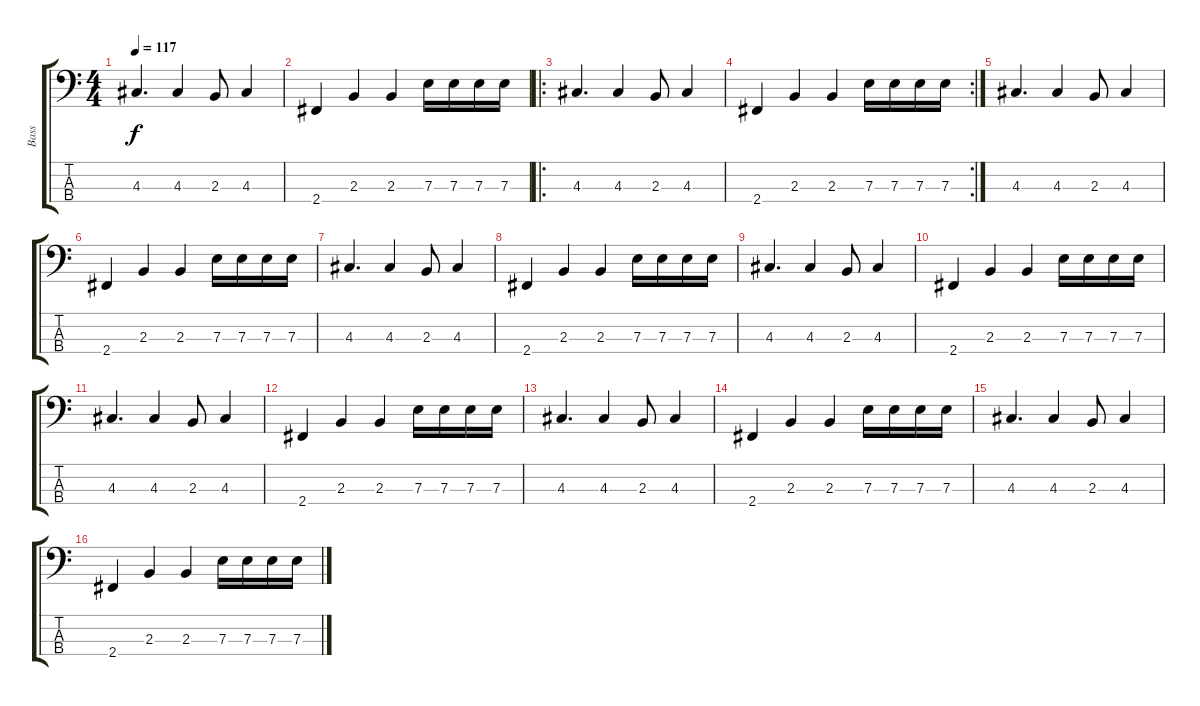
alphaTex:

\track ("Bass" "Bass") {instrument electricbassfinger}
\staff {score tabs}
\tuning (G2 D2 A1 E1) {hide}
\ts (4 4)
\tempo 117
\clef f4
\ks c
4.3.4{d dy f volume 12} 4.3.4 2.3.8 4.3.4 |
2.4.4 2.3.4 2.3.4 7.3.16 7.3.16 7.3.16 7.3.16 |
\ro
4.3.4{d volume 12} 4.3.4 2.3.8 4.3.4 |
\rc 2
2.4.4 2.3.4 2.3.4 7.3.16 7.3.16 7.3.16 7.3.16 |
4.3.4{d volume 12} 4.3.4 2.3.8 4.3.4 |
2.4.4 2.3.4 2.3.4 7.3.16 7.3.16 7.3.16 7.3.16 |
4.3.4{d} 4.3.4 2.3.8 4.3.4 |
2.4.4 2.3.4 2.3.4 7.3.16 7.3.16 7.3.16 7.3.16 |
4.3.4{d} 4.3.4 2.3.8 4.3.4 |
2.4.4 2.3.4 2.3.4 7.3.16 7.3.16 7.3.16 7.3.16 |
4.3.4{d} 4.3.4 2.3.8 4.3.4 |
2.4.4 2.3.4 2.3.4{volume 4} 7.3.16 7.3.16 7.3.16 7.3.16 |
4.3.4{d} 4.3.4 2.3.8 4.3.4 |
2.4.4 2.3.4 2.3.4 7.3.16 7.3.16 7.3.16 7.3.16 |
4.3.4{d volume 3} 4.3.4 2.3.8 4.3.4 |
2.4.4{volume 1} 2.3.4 2.3.4 7.3.16 7.3.16 7.3.16 7.3.16
